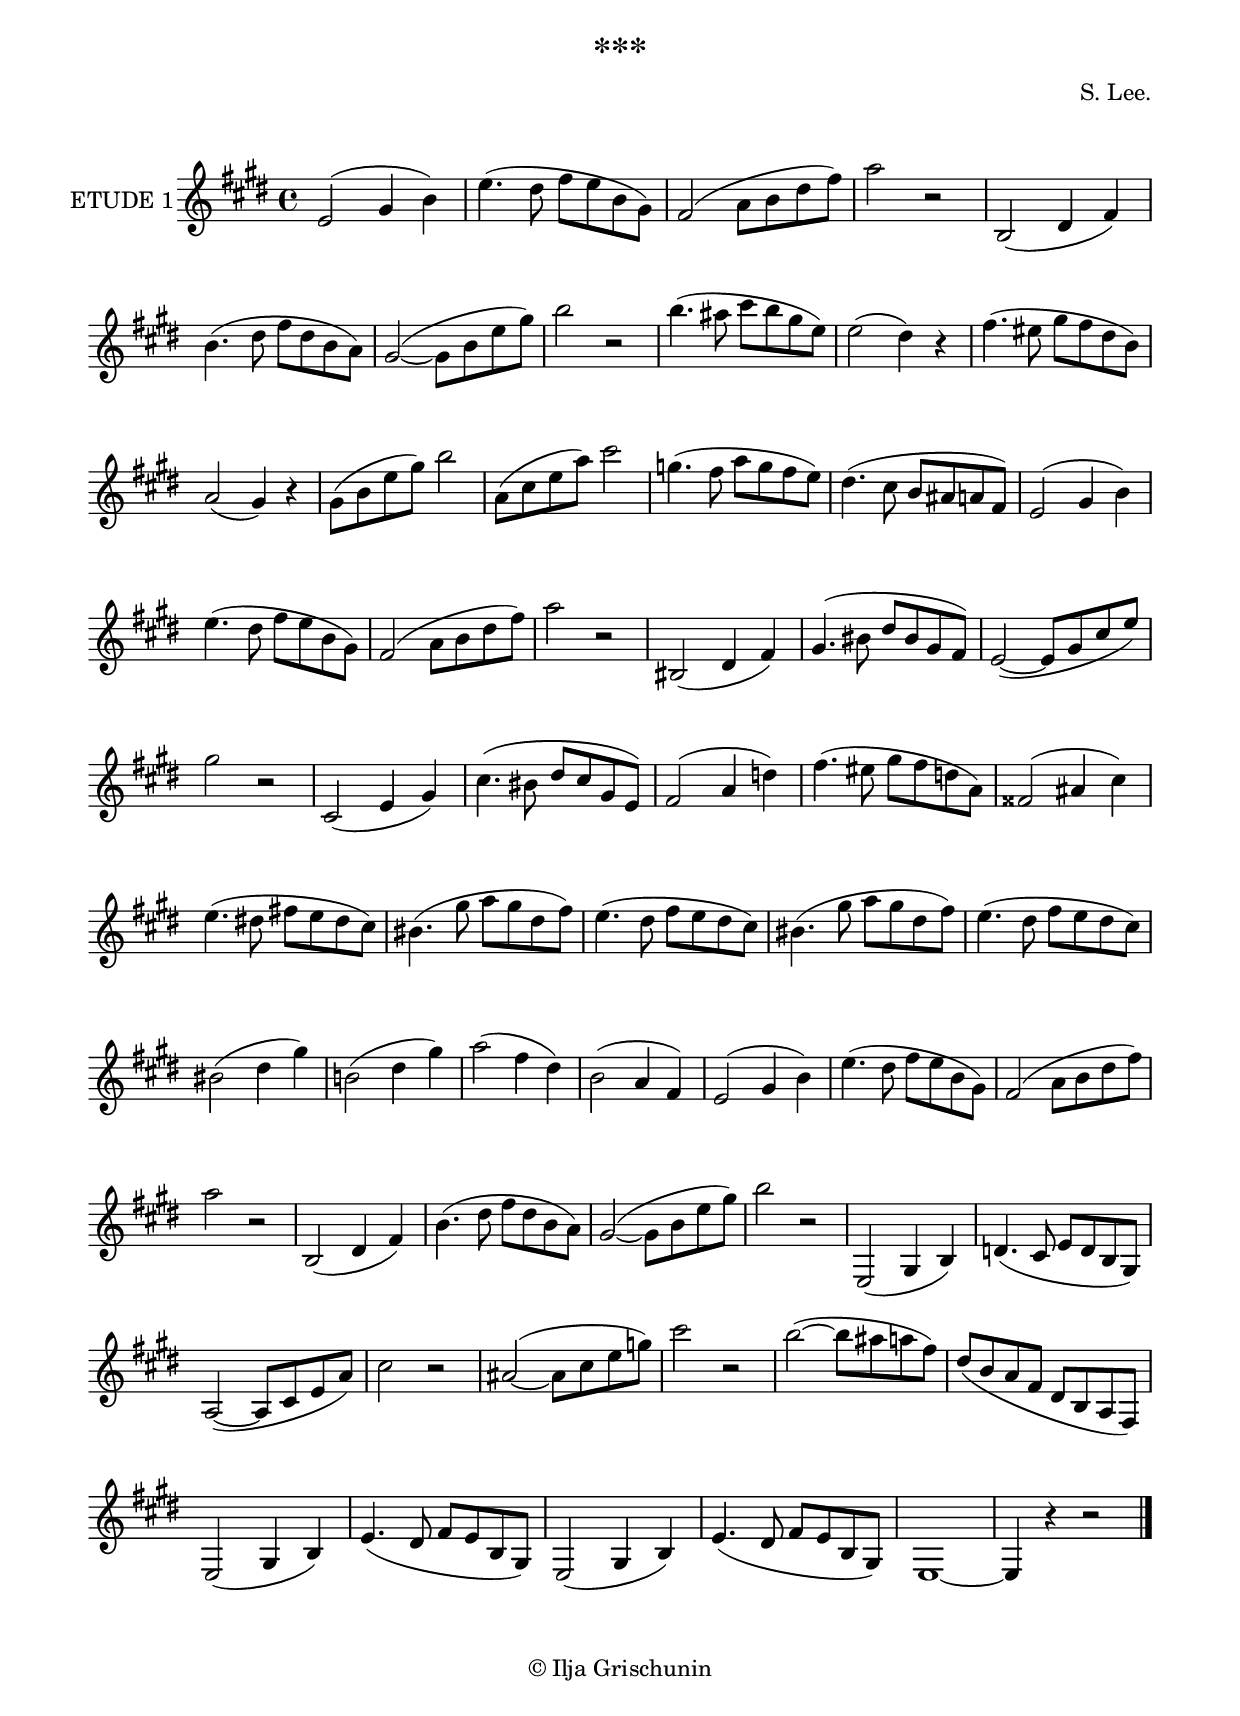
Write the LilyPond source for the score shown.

\version "2.19.15"

\language "deutsch"

\paper {
  #(set-paper-size "a4")
  top-system-spacing #'basic-distance = #18
  top-markup-spacing #'basic-distance = #5
  markup-system-spacing #'basic-distance = #18
  system-system-spacing #'basic-distance = #15
  last-bottom-spacing #'basic-distance = #18
  two-sided = ##t
  inner-margin = 15
  outer-margin = 15
}

\header {
  title = "***"
  %meter = "Rubato"
  %subtitle = "6 Clarinetti"
  %subsubtitle = "in B"
  composer = "S. Lee."
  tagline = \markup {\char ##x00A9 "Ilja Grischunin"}
}

\layout {
  \context {
    \Score
    \remove "Bar_number_engraver"
  }
}

\book {
  \score {
    \new Staff \with {
      instrumentName = "ETUDE 1"
    }
    \transpose c' d'
    \relative {
      \key d \major
      d'2( fis4 a) d4.( cis8 e d a fis) e2( g8 a cis e) g2 r
      a,,2( cis4 e) a4.( cis8 e cis a g) fis2~( fis8 a d fis) a2 r
      a4.( gis8 h a fis d) d2( cis4) r e4.( dis8 fis e cis a) g2( fis4) r
      fis8( a d fis) a2 g,8( h d g) h2 f4.( e8 g f e d) cis4.( h8 a gis g e)
      d2( fis4 a) d4.( cis8 e d a fis) e2( g8 a cis e) g2 r
      ais,,2( cis4 e) fis4.( ais8 cis ais fis e) d2~( d8 fis h d) fis2 r
      h,,2( d4 fis) h4.( ais8 cis h fis d) e2( g4 c) e4.( dis8 fis e c g)
      eis2( gis4 h) d4.( cis!8 e! d cis h) ais4.( fis'8 g fis cis e)
      d4.( cis8 e d cis h) ais4.( fis'8 g fis cis e) d4.( cis8 e d cis h)
      ais2( cis4 fis) a,!2( cis4 fis) g2( e4 cis) a2( g4 e)
      d2( fis4 a) d4.( cis8 e d a fis) e2( g8 a cis e) g2 r
      a,,2( cis4 e) a4.( cis8 e cis a g) fis2~( fis8 a d fis) a2 r
      d,,,2( fis4 a) c4.( h8 d c a fis) g2~( g8 h d g) h2 r
      gis~( gis8 h d f) h2 r a~( a8 gis g e) cis( a g e cis a g e)
      \repeat unfold 2 {d2( fis4 a) d4.( cis8 e d a fis)}
      d1~ d4 r r2
      \bar "|."
    }
  }
}